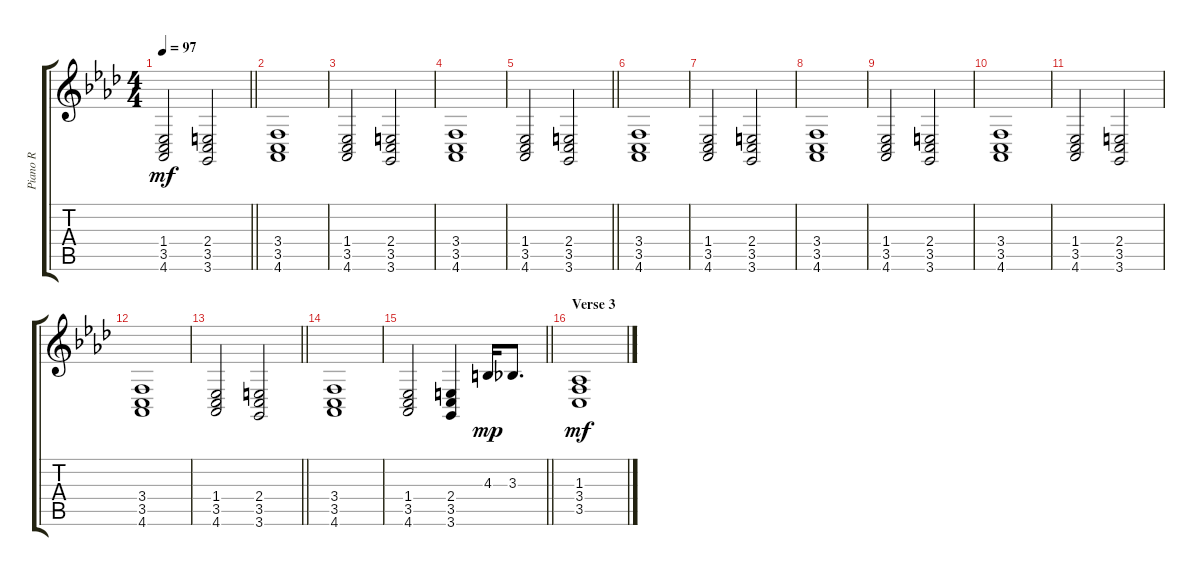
\track ("Piano R" "Piano R") {instrument acousticgrandpiano}
\staff {score tabs}
\tuning (E4 B3 G3 D3 A2 E2) {hide}
\ts (4 4)
\tempo 97
\clef g2
\barLineRight lightlight
\ks fminor
(1.4 3.5 4.6).2{dy mf} (2.4 3.5 3.6).2 |
(3.4 3.5 4.6).1 |
(1.4 3.5 4.6).2 (2.4 3.5 3.6).2 |
(3.4 3.5 4.6).1 |
\barLineRight lightlight
(1.4 3.5 4.6).2 (2.4 3.5 3.6).2 |
(3.4 3.5 4.6).1 |
(1.4 3.5 4.6).2 (2.4 3.5 3.6).2 |
(3.4 3.5 4.6).1 |
(1.4 3.5 4.6).2 (2.4 3.5 3.6).2 |
(3.4 3.5 4.6).1 |
(1.4 3.5 4.6).2 (2.4 3.5 3.6).2 |
(3.4 3.5 4.6).1 |
\barLineRight lightlight
(1.4 3.5 4.6).2 (2.4 3.5 3.6).2 |
(3.4 3.5 4.6).1 |
\barLineRight lightlight
(1.4 3.5 4.6).2 (2.4 3.5 3.6).4 4.3.16{dy mp} 3.3.8{d} |
\section ("" "Verse 3")
(1.3 3.4 3.5).1{dy mf}
